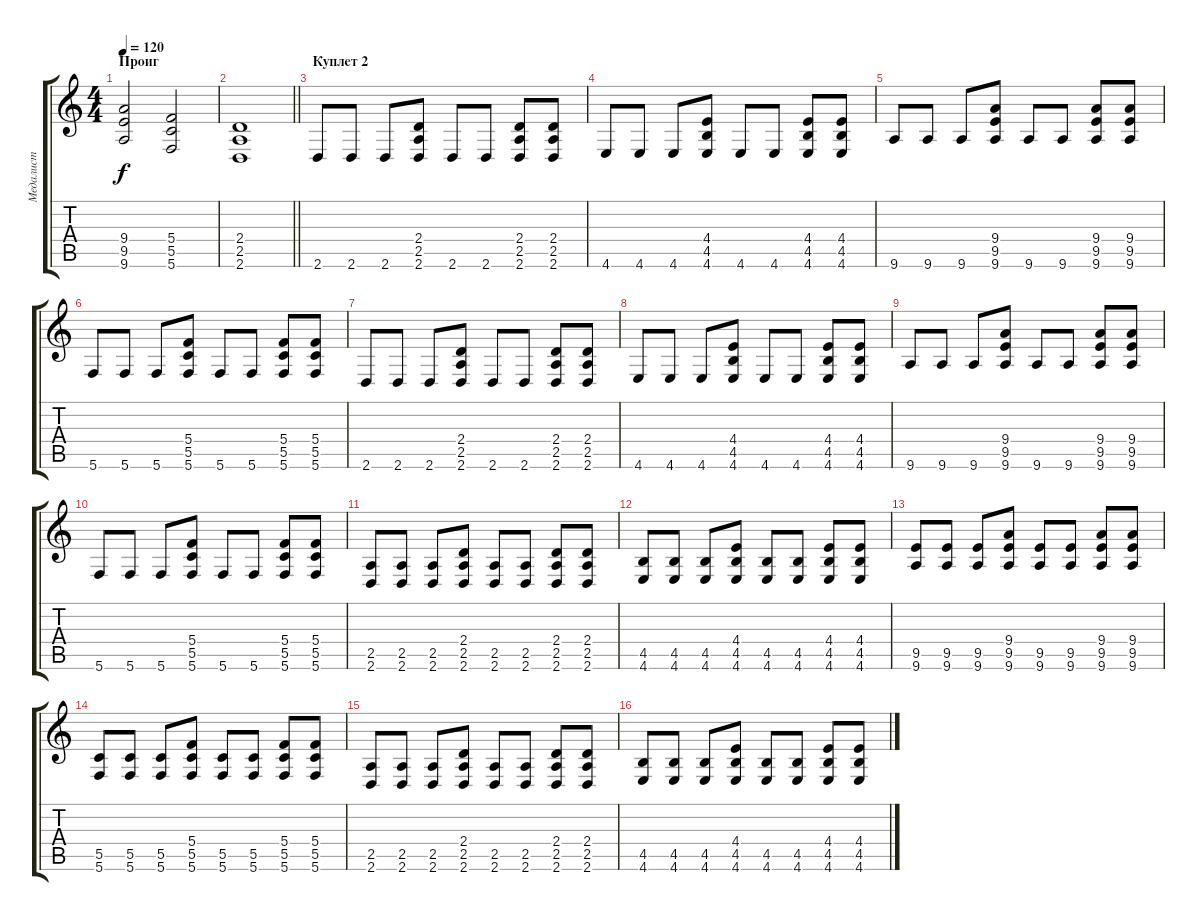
\track ("Медалист" "Медалист") {instrument distortionguitar}
\staff {score tabs}
\tuning (D4 A3 F3 C3 G2 C2) {hide}
\ts (4 4)
\section ("" "Проиг")
\tempo 120
\clef g2
\ks c
(9.4 9.5 9.6).2{dy f} (5.4 5.5 5.6).2 |
\barLineRight lightlight
(2.4 2.5 2.6).1 |
\section ("" "Куплет 2")
2.6.8{instrument distortionguitar} 2.6.8 2.6.8 (2.4 2.5 2.6).8 2.6.8 2.6.8 (2.4 2.5 2.6).8 (2.4 2.5 2.6).8 |
4.6.8 4.6.8 4.6.8 (4.4 4.5 4.6).8 4.6.8 4.6.8 (4.4 4.5 4.6).8 (4.4 4.5 4.6).8 |
9.6.8 9.6.8 9.6.8 (9.4 9.5 9.6).8 9.6.8 9.6.8 (9.4 9.5 9.6).8 (9.4 9.5 9.6).8 |
5.6.8 5.6.8 5.6.8 (5.4 5.5 5.6).8 5.6.8 5.6.8 (5.4 5.5 5.6).8 (5.4 5.5 5.6).8 |
2.6.8{instrument distortionguitar} 2.6.8 2.6.8 (2.4 2.5 2.6).8 2.6.8 2.6.8 (2.4 2.5 2.6).8 (2.4 2.5 2.6).8 |
4.6.8 4.6.8 4.6.8 (4.4 4.5 4.6).8 4.6.8 4.6.8 (4.4 4.5 4.6).8 (4.4 4.5 4.6).8 |
9.6.8 9.6.8 9.6.8 (9.4 9.5 9.6).8 9.6.8 9.6.8 (9.4 9.5 9.6).8 (9.4 9.5 9.6).8 |
5.6.8 5.6.8 5.6.8 (5.4 5.5 5.6).8 5.6.8 5.6.8 (5.4 5.5 5.6).8 (5.4 5.5 5.6).8 |
(2.5 2.6).8{instrument distortionguitar} (2.5 2.6).8 (2.5 2.6).8 (2.4 2.5 2.6).8 (2.5 2.6).8 (2.5 2.6).8 (2.4 2.5 2.6).8 (2.4 2.5 2.6).8 |
(4.5 4.6).8 (4.5 4.6).8 (4.5 4.6).8 (4.4 4.5 4.6).8 (4.5 4.6).8 (4.5 4.6).8 (4.4 4.5 4.6).8 (4.4 4.5 4.6).8 |
(9.5 9.6).8 (9.5 9.6).8 (9.5 9.6).8 (9.4 9.5 9.6).8 (9.5 9.6).8 (9.5 9.6).8 (9.4 9.5 9.6).8 (9.4 9.5 9.6).8 |
(5.5 5.6).8 (5.5 5.6).8 (5.5 5.6).8 (5.4 5.5 5.6).8 (5.5 5.6).8 (5.5 5.6).8 (5.4 5.5 5.6).8 (5.4 5.5 5.6).8 |
(2.5 2.6).8{instrument distortionguitar} (2.5 2.6).8 (2.5 2.6).8 (2.4 2.5 2.6).8 (2.5 2.6).8 (2.5 2.6).8 (2.4 2.5 2.6).8 (2.4 2.5 2.6).8 |
(4.5 4.6).8 (4.5 4.6).8 (4.5 4.6).8 (4.4 4.5 4.6).8 (4.5 4.6).8 (4.5 4.6).8 (4.4 4.5 4.6).8 (4.4 4.5 4.6).8
